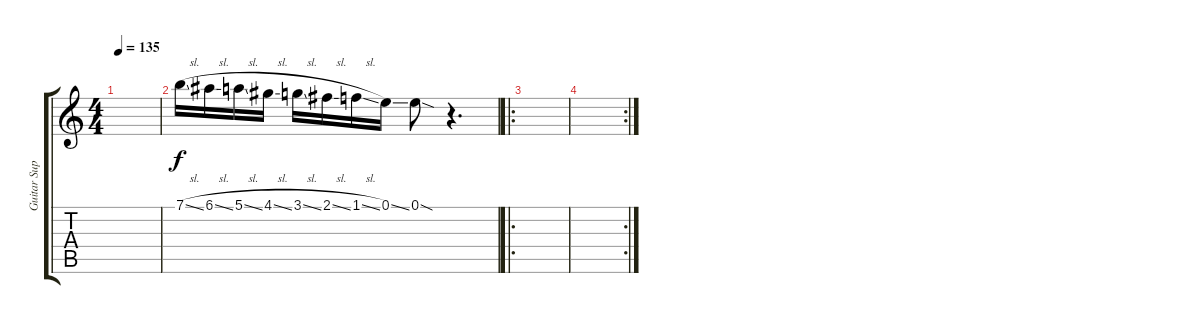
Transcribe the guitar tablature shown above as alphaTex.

\track ("Guitar Sup" "Guitar Sup") {instrument distortionguitar}
\staff {score tabs}
\tuning (E4 B3 G3 D3 A2 E2) {hide}
\ts (4 4)
\tempo 135
\clef g2
\ks c
|
7.1{sl}.16{dy f volume 12 instrument distortionguitar} 6.1{sl}.16 5.1{sl}.16 4.1{sl}.16 3.1{sl}.16 2.1{sl}.16 1.1{sl}.16 0.1{ss}.16 0.1{sod}.8 r.4{d} |
\ro
|
\rc 2
